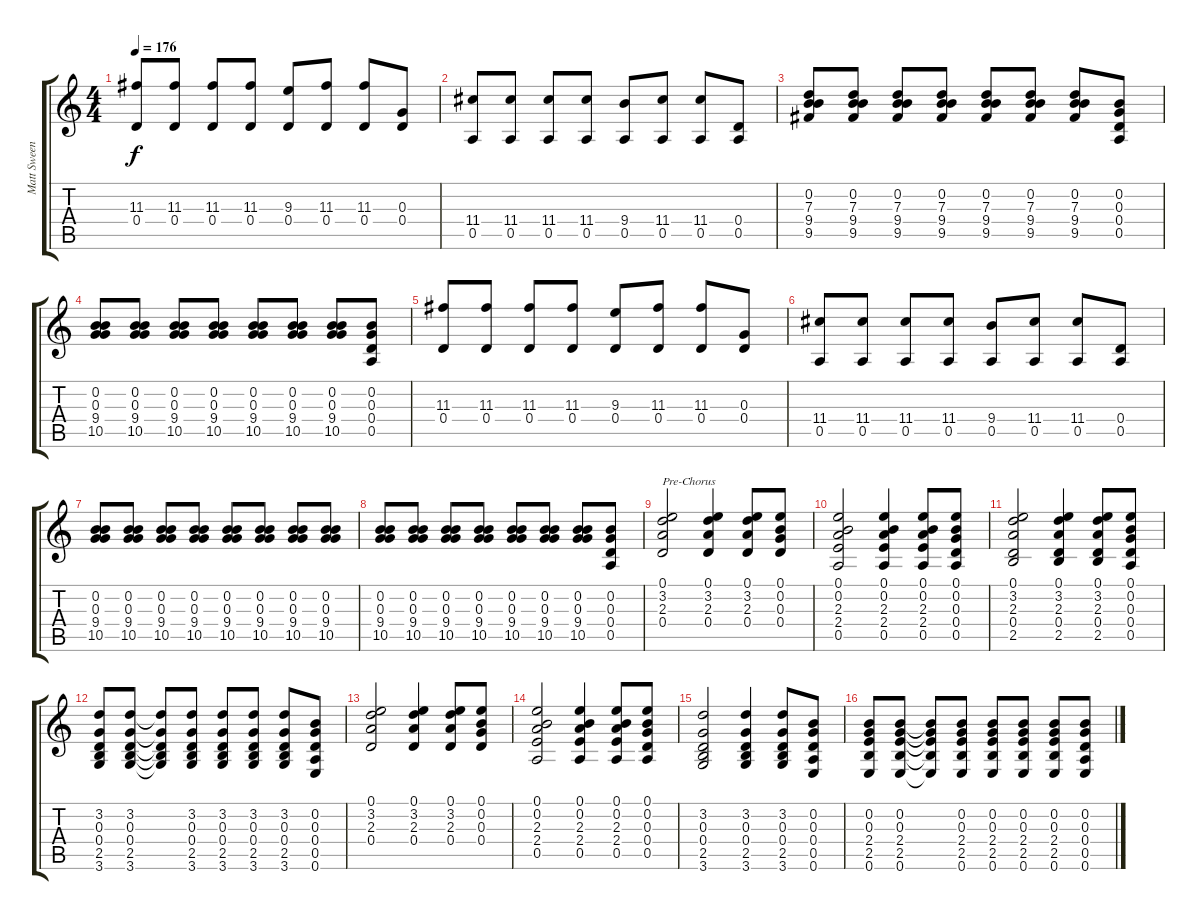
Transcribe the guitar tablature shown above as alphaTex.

\track ("Matt Sweeney" "Matt Sween") {instrument distortionguitar}
\staff {score tabs}
\tuning (E4 B3 G3 D3 A2 E2) {hide}
\ts (4 4)
\tempo 176
\clef g2
\ks c
(11.3 0.4).8{dy f} (11.3 0.4).8 (11.3 0.4).8 (11.3 0.4).8 (9.3 0.4).8 (11.3 0.4).8 (11.3 0.4).8 (0.3 0.4).8 |
(11.4 0.5).8 (11.4 0.5).8 (11.4 0.5).8 (11.4 0.5).8 (9.4 0.5).8 (11.4 0.5).8 (11.4 0.5).8 (0.4 0.5).8 |
(0.2 7.3 9.4 9.5).8 (0.2 7.3 9.4 9.5).8 (0.2 7.3 9.4 9.5).8 (0.2 7.3 9.4 9.5).8 (0.2 7.3 9.4 9.5).8 (0.2 7.3 9.4 9.5).8 (0.2 7.3 9.4 9.5).8 (0.2 0.3 0.4 0.5).8 |
(0.2 0.3 9.4 10.5).8 (0.2 0.3 9.4 10.5).8 (0.2 0.3 9.4 10.5).8 (0.2 0.3 9.4 10.5).8 (0.2 0.3 9.4 10.5).8 (0.2 0.3 9.4 10.5).8 (0.2 0.3 9.4 10.5).8 (0.2 0.3 0.4 0.5).8 |
(11.3 0.4).8 (11.3 0.4).8 (11.3 0.4).8 (11.3 0.4).8 (9.3 0.4).8 (11.3 0.4).8 (11.3 0.4).8 (0.3 0.4).8 |
(11.4 0.5).8 (11.4 0.5).8 (11.4 0.5).8 (11.4 0.5).8 (9.4 0.5).8 (11.4 0.5).8 (11.4 0.5).8 (0.4 0.5).8 |
(0.2 0.3 9.4 10.5).8 (0.2 0.3 9.4 10.5).8 (0.2 0.3 9.4 10.5).8 (0.2 0.3 9.4 10.5).8 (0.2 0.3 9.4 10.5).8 (0.2 0.3 9.4 10.5).8 (0.2 0.3 9.4 10.5).8 (0.2 0.3 9.4 10.5).8 |
(0.2 0.3 9.4 10.5).8 (0.2 0.3 9.4 10.5).8 (0.2 0.3 9.4 10.5).8 (0.2 0.3 9.4 10.5).8 (0.2 0.3 9.4 10.5).8 (0.2 0.3 9.4 10.5).8 (0.2 0.3 9.4 10.5).8 (0.2 0.3 0.4 0.5).8 |
(0.1 3.2 2.3 0.4).2{txt "Pre-Chorus"} (0.1 3.2 2.3 0.4).4 (0.1 3.2 2.3 0.4).8 (0.1 0.2 0.3 0.4).8 |
(0.1 0.2 2.3 2.4 0.5).2 (0.1 0.2 2.3 2.4 0.5).4 (0.1 0.2 2.3 2.4 0.5).8 (0.1 0.2 0.3 0.4 0.5).8 |
(0.1 3.2 2.3 0.4 2.5).2 (0.1 3.2 2.3 0.4 2.5).4 (0.1 3.2 2.3 0.4 2.5).8 (0.1 0.2 0.3 0.4 0.5).8 |
(3.2 0.3 0.4 2.5 3.6).8 (3.2 0.3 0.4 2.5 3.6).8 (3.2{t} 0.3{t} 0.4{t} 2.5{t} 3.6{t}).8 (3.2 0.3 0.4 2.5 3.6).8 (3.2 0.3 0.4 2.5 3.6).8 (3.2 0.3 0.4 2.5 3.6).8 (3.2 0.3 0.4 2.5 3.6).8 (0.2 0.3 0.4 0.5 0.6).8 |
(0.1 3.2 2.3 0.4).2 (0.1 3.2 2.3 0.4).4 (0.1 3.2 2.3 0.4).8 (0.1 0.2 0.3 0.4).8 |
(0.1 0.2 2.3 2.4 0.5).2 (0.1 0.2 2.3 2.4 0.5).4 (0.1 0.2 2.3 2.4 0.5).8 (0.1 0.2 0.3 0.4 0.5).8 |
(3.2 0.3 0.4 2.5 3.6).2 (3.2 0.3 0.4 2.5 3.6).4 (3.2 0.3 0.4 2.5 3.6).8 (0.2 0.3 0.4 0.5 0.6).8 |
(0.2 0.3 2.4 2.5 0.6).8 (0.2 0.3 2.4 2.5 0.6).8 (0.2{t} 0.3{t} 2.4{t} 2.5{t} 0.6{t}).8 (0.2 0.3 2.4 2.5 0.6).8 (0.2 0.3 2.4 2.5 0.6).8 (0.2 0.3 2.4 2.5 0.6).8 (0.2 0.3 2.4 2.5 0.6).8 (0.2 0.3 0.4 0.5 0.6).8
